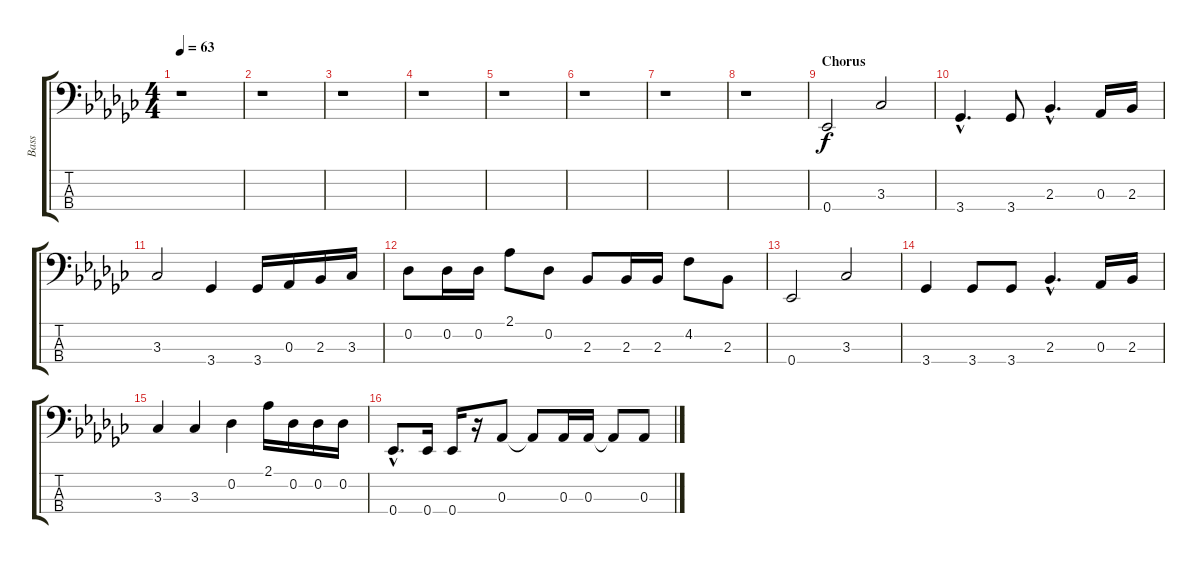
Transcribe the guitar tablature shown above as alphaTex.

\track ("Bass" "Bass") {instrument electricbassfinger}
\staff {score tabs}
\tuning (Gb2 Db2 Ab1 Eb1) {hide}
\ts (4 4)
\tempo 63
\clef f4
\ks ebminor
r.1{dy f} |
r.1 |
r.1 |
r.1 |
r.1 |
r.1 |
r.1 |
r.1 |
\section ("" "Chorus")
0.4.2 3.3.2 |
3.4{hac}.4{d} 3.4.8 2.3{hac}.4{d} 0.3.16 2.3.16 |
3.3.2 3.4.4 3.4.16 0.3.16 2.3.16 3.3.16 |
0.2.8 0.2.16 0.2.16 2.1.8 0.2.8 2.3.8 2.3.16 2.3.16 4.2.8 2.3.8 |
0.4.2 3.3.2 |
3.4.4 3.4.8 3.4.8 2.3{hac}.4{d} 0.3.16 2.3.16 |
3.3.4 3.3.4 0.2.4 2.1.16 0.2.16 0.2.16 0.2.16 |
0.4{hac}.8{d} 0.4.16 0.4.16 r.16 0.3.8 0.3{t}.8 0.3.16 0.3.16 0.3{t}.8 0.3.8
